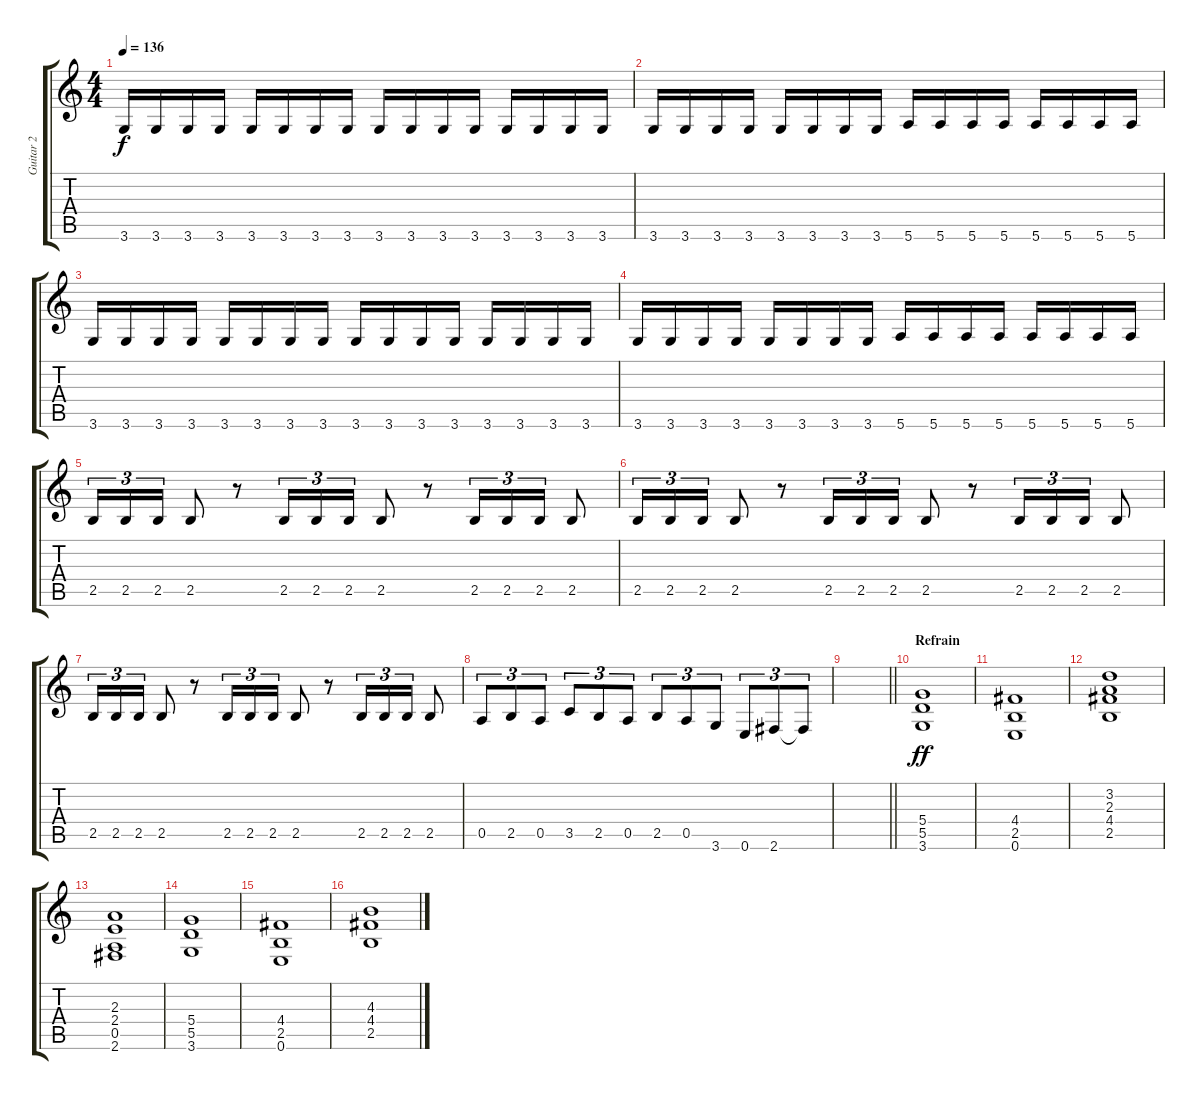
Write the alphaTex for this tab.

\track ("Guitar 2" "Guitar 2") {instrument distortionguitar}
\staff {score tabs}
\tuning (E4 B3 G3 D3 A2 E2) {hide}
\ts (4 4)
\tempo 136
\clef g2
\ks c
3.6.16{dy f} 3.6.16 3.6.16 3.6.16 3.6.16 3.6.16 3.6.16 3.6.16 3.6.16 3.6.16 3.6.16 3.6.16 3.6.16 3.6.16 3.6.16 3.6.16 |
3.6.16 3.6.16 3.6.16 3.6.16 3.6.16 3.6.16 3.6.16 3.6.16 5.6.16 5.6.16 5.6.16 5.6.16 5.6.16 5.6.16 5.6.16 5.6.16 |
3.6.16 3.6.16 3.6.16 3.6.16 3.6.16 3.6.16 3.6.16 3.6.16 3.6.16 3.6.16 3.6.16 3.6.16 3.6.16 3.6.16 3.6.16 3.6.16 |
3.6.16 3.6.16 3.6.16 3.6.16 3.6.16 3.6.16 3.6.16 3.6.16 5.6.16 5.6.16 5.6.16 5.6.16 5.6.16 5.6.16 5.6.16 5.6.16 |
2.5.16{tu (3 2)} 2.5.16{tu (3 2)} 2.5.16{tu (3 2)} 2.5.8 r.8 2.5.16{tu (3 2)} 2.5.16{tu (3 2)} 2.5.16{tu (3 2)} 2.5.8 r.8 2.5.16{tu (3 2)} 2.5.16{tu (3 2)} 2.5.16{tu (3 2)} 2.5.8 |
2.5.16{tu (3 2)} 2.5.16{tu (3 2)} 2.5.16{tu (3 2)} 2.5.8 r.8 2.5.16{tu (3 2)} 2.5.16{tu (3 2)} 2.5.16{tu (3 2)} 2.5.8 r.8 2.5.16{tu (3 2)} 2.5.16{tu (3 2)} 2.5.16{tu (3 2)} 2.5.8 |
2.5.16{tu (3 2)} 2.5.16{tu (3 2)} 2.5.16{tu (3 2)} 2.5.8 r.8 2.5.16{tu (3 2)} 2.5.16{tu (3 2)} 2.5.16{tu (3 2)} 2.5.8 r.8 2.5.16{tu (3 2)} 2.5.16{tu (3 2)} 2.5.16{tu (3 2)} 2.5.8 |
0.5.8{tu (3 2)} 2.5.8{tu (3 2)} 0.5.8{tu (3 2)} 3.5.8{tu (3 2)} 2.5.8{tu (3 2)} 0.5.8{tu (3 2)} 2.5.8{tu (3 2)} 0.5.8{tu (3 2)} 3.6.8{tu (3 2)} 0.6.8{tu (3 2)} 2.6.8{tu (3 2)} 2.6{t}.8{tu (3 2)} |
\barLineRight lightlight
|
\section ("" "Refrain")
(5.4 5.5 3.6).1{dy ff} |
(4.4 2.5 0.6).1 |
(3.2 2.3 4.4 2.5).1 |
(2.3 2.4 0.5 2.6).1 |
(5.4 5.5 3.6).1 |
(4.4 2.5 0.6).1 |
(4.3 4.4 2.5).1
